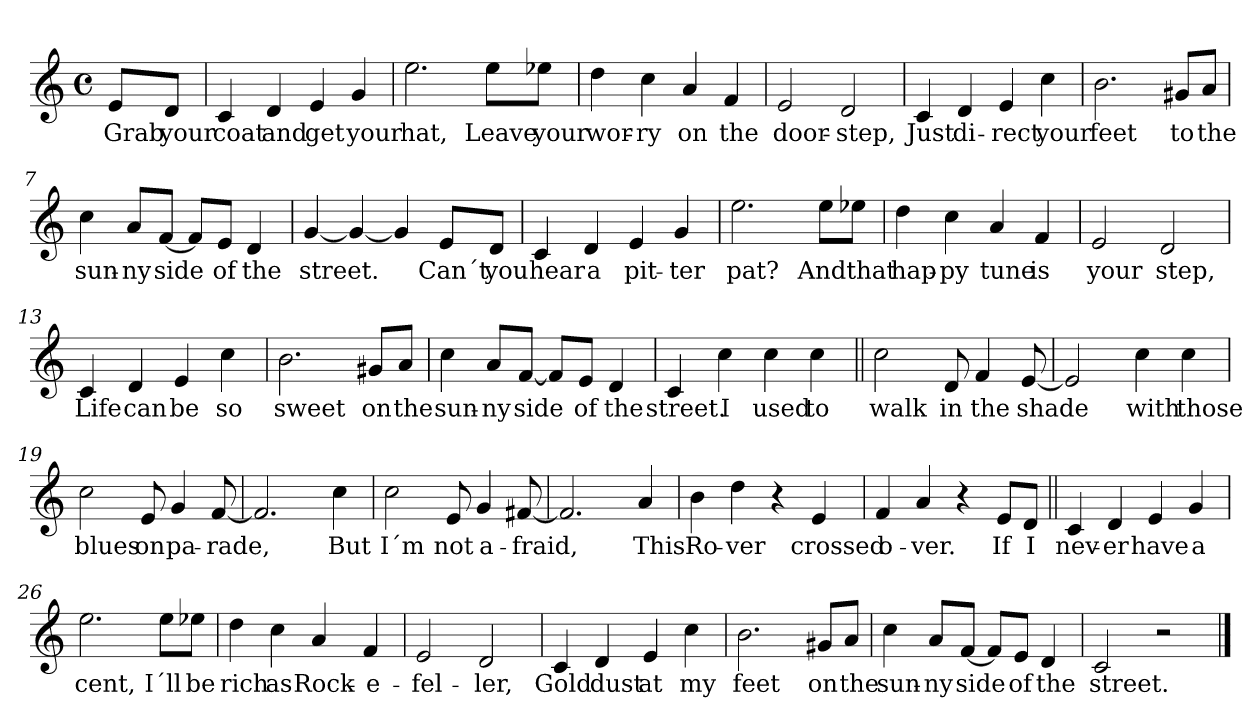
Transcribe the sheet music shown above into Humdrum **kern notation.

**kern	**text
*part1	*part1
*staff1	*staff1
*clefG2	*
*k[]	*
*C:	*
*M4/4	*
*met(c)	*
=	=
!	!LO:LY:b
8e/L	Grab
!	!LO:LY:b
8d/J	your
=1	=1
!	!LO:LY:b
4c/	coat
!	!LO:LY:b
4d/	and
!	!LO:LY:b
4e/	get
!	!LO:LY:b
4g/	your
=2	=2
!	!LO:LY:b
2.ee\	hat,
!	!LO:LY:b
8ee\L	Leave
!	!LO:LY:b
8ee-X\J	your
=3	=3
!	!LO:LY:b
4dd\	wor-
!	!LO:LY:b
4cc\	-ry
!	!LO:LY:b
4a/	on
!	!LO:LY:b
4f/	the
=4	=4
!	!LO:LY:b
2e/	door-
!	!LO:LY:b
2d/	-step,
!!LO:LB:g=z
=5	=5
!	!LO:LY:b
4c/	Just
!	!LO:LY:b
4d/	di-
!	!LO:LY:b
4e/	-rect
!	!LO:LY:b
4cc\	your
=6	=6
!	!LO:LY:b
2.b\	feet
!	!LO:LY:b
8g#X/L	to
!	!LO:LY:b
8a/J	the
=7	=7
!	!LO:LY:b
4cc\	sun-
!	!LO:LY:b
8a/L	-ny
!	!LO:LY:b
[8f/J	side
8f/L]	.
!	!LO:LY:b
8e/J	of
!	!LO:LY:b
4d/	the
=8	=8
!	!LO:LY:b
[4g/	street.
4g/_	.
4g/]	.
!	!LO:LY:b
8e/L	Can´t
!	!LO:LY:b
8d/J	you
=9	=9
!	!LO:LY:b
4c/	hear
!	!LO:LY:b
4d/	a
!	!LO:LY:b
4e/	pit-
!	!LO:LY:b
4g/	-ter
!!LO:LB:g=z
=10	=10
!	!LO:LY:b
2.ee\	pat?
!	!LO:LY:b
8ee\L	And
!	!LO:LY:b
8ee-X\J	that
=11	=11
!	!LO:LY:b
4dd\	hap-
!	!LO:LY:b
4cc\	-py
!	!LO:LY:b
4a/	tune
!	!LO:LY:b
4f/	is
=12	=12
!	!LO:LY:b
2e/	your
!	!LO:LY:b
2d/	step,
=13	=13
!	!LO:LY:b
4c/	Life
!	!LO:LY:b
4d/	can
!	!LO:LY:b
4e/	be
!	!LO:LY:b
4cc\	so
=14	=14
!	!LO:LY:b
2.b\	sweet
!	!LO:LY:b
8g#X/L	on
!	!LO:LY:b
8a/J	the
!!LO:LB:g=z
=15	=15
!	!LO:LY:b
4cc\	sun-
!	!LO:LY:b
8a/L	-ny
!	!LO:LY:b
[8f/J	side
8f/L]	.
!	!LO:LY:b
8e/J	of
!	!LO:LY:b
4d/	the
=16	=16
!	!LO:LY:b
4c/	street.
!	!LO:LY:b
4cc\	I
!	!LO:LY:b
4cc\	used
!	!LO:LY:b
4cc\	to
=17||	=17||
!	!LO:LY:b
2cc\	walk
!	!LO:LY:b
8d/	in
!	!LO:LY:b
4f/	the
!	!LO:LY:b
[8e/	shade
=18	=18
2e/]	.
!	!LO:LY:b
4cc\	with
!	!LO:LY:b
4cc\	those
=19	=19
!	!LO:LY:b
2cc\	blues
!	!LO:LY:b
8e/	on
!	!LO:LY:b
4g/	pa-
!	!LO:LY:b
[8f/	-rade,
!!LO:LB:g=z
=20	=20
2.f/]	.
!	!LO:LY:b
4cc\	But
=21	=21
!	!LO:LY:b
2cc\	I´m
!	!LO:LY:b
8e/	not
!	!LO:LY:b
4g/	a-
!	!LO:LY:b
[8f#X/	-fraid,
=22	=22
2.f#/]	.
!	!LO:LY:b
4a/	This
=23	=23
!	!LO:LY:b
4b\	Ro-
!	!LO:LY:b
4dd\	-ver
4r	.
!	!LO:LY:b
4e/	crossed
=24	=24
!	!LO:LY:b
4f/	o-
!	!LO:LY:b
4a/	-ver.
4r	.
!	!LO:LY:b
8e/L	If
!	!LO:LY:b
8d/J	I
=25||	=25||
!	!LO:LY:b
4c/	nev-
!	!LO:LY:b
4d/	-er
!	!LO:LY:b
4e/	have
!	!LO:LY:b
4g/	a
!!LO:LB:g=z
=26	=26
!	!LO:LY:b
2.ee\	cent,
!	!LO:LY:b
8ee\L	I´ll
!	!LO:LY:b
8ee-X\J	be
=27	=27
!	!LO:LY:b
4dd\	rich
!	!LO:LY:b
4cc\	as
!	!LO:LY:b
4a/	Rock-
!	!LO:LY:b
4f/	-e-
=28	=28
!	!LO:LY:b
2e/	-fel-
!	!LO:LY:b
2d/	-ler,
=29	=29
!	!LO:LY:b
4c/	Gold
!	!LO:LY:b
4d/	dust
!	!LO:LY:b
4e/	at
!	!LO:LY:b
4cc\	my
=30	=30
!	!LO:LY:b
2.b\	feet
!	!LO:LY:b
8g#X/L	on
!	!LO:LY:b
8a/J	the
!!LO:LB:g=z
=31	=31
!	!LO:LY:b
4cc\	sun-
!	!LO:LY:b
8a/L	-ny
!	!LO:LY:b
[8f/J	side
8f/L]	.
!	!LO:LY:b
8e/J	of
!	!LO:LY:b
4d/	the
=32	=32
!	!LO:LY:b
2c/	street.
2r	.
==	==
*-	*-
